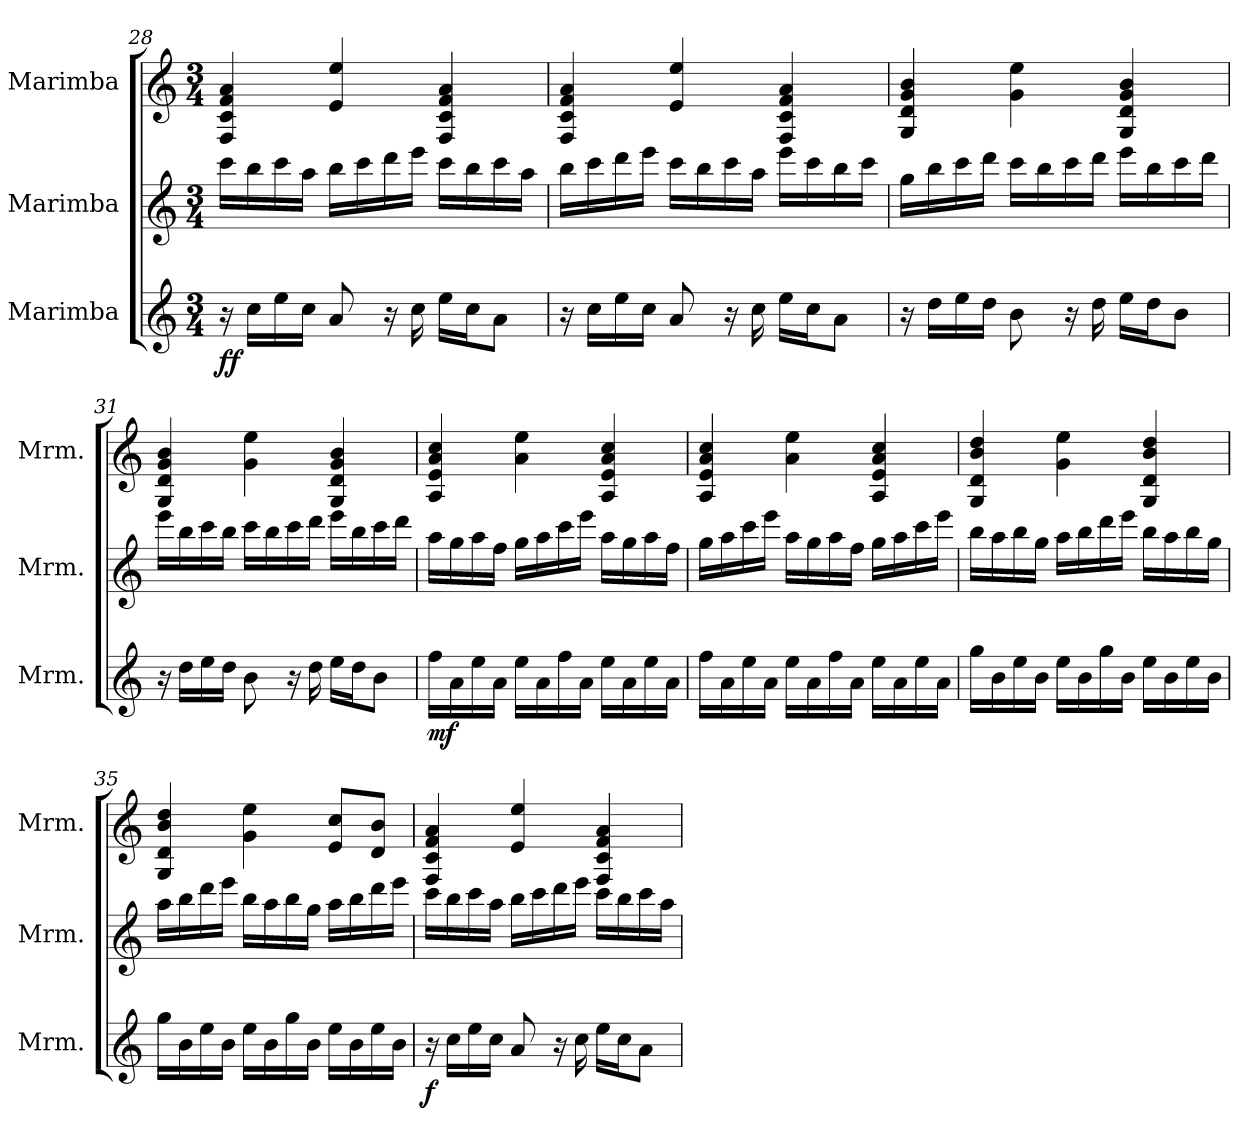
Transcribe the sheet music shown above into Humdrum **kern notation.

**kern	**dynam	**kern	**kern
*part3	*part3	*part2	*part1
*staff3	*staff3	*staff2	*staff1
*I"Marimba	*	*I"Marimba	*I"Marimba
*I'Mrm.	*	*I'Mrm.	*I'Mrm.
!!LO:LB:g=z
*clefG2	*	*clefG2	*clefG2
*k[]	*	*k[]	*k[]
*M3/4	*	*M3/4	*M3/4
=28	=28	=28	=28
!	!LO:DY:b	!	!
!	!LO:DY:n=1:b	!	!
16r	f f	16ccc\LL	4F/ 4c/ 4f/ 4a/
16cc\LL	.	16bb\	.
16ee\	.	16ccc\	.
16cc\JJ	.	16aa\JJ	.
8a/	.	16bb\LL	4e/ 4ee/
.	.	16ccc\	.
16r	.	16ddd\	.
16cc\	.	16eee\JJ	.
16ee\LL	.	16ccc\LL	4F/ 4c/ 4f/ 4a/
16cc\J	.	16bb\	.
8a\J	.	16ccc\	.
.	.	16aa\JJ	.
!!LO:PB:g=z
=29	=29	=29	=29
16r	.	16bb\LL	4F/ 4c/ 4f/ 4a/
16cc\LL	.	16ccc\	.
16ee\	.	16ddd\	.
16cc\JJ	.	16eee\JJ	.
8a/	.	16ccc\LL	4e/ 4ee/
.	.	16bb\	.
16r	.	16ccc\	.
16cc\	.	16aa\JJ	.
16ee\LL	.	16eee\LL	4F/ 4c/ 4f/ 4a/
16cc\J	.	16ccc\	.
8a\J	.	16bb\	.
.	.	16ccc\JJ	.
!!LO:LB:g=z
=30	=30	=30	=30
16r	.	16gg\LL	4G/ 4d/ 4g/ 4b/
16dd\LL	.	16bb\	.
16ee\	.	16ccc\	.
16dd\JJ	.	16ddd\JJ	.
8b\	.	16ccc\LL	4g\ 4ee\
.	.	16bb\	.
16r	.	16ccc\	.
16dd\	.	16ddd\JJ	.
16ee\LL	.	16eee\LL	4G/ 4d/ 4g/ 4b/
16dd\J	.	16bb\	.
8b\J	.	16ccc\	.
.	.	16ddd\JJ	.
!!LO:PB:g=z
=31	=31	=31	=31
16r	.	16eee\LL	4G/ 4d/ 4g/ 4b/
16dd\LL	.	16bb\	.
16ee\	.	16ccc\	.
16dd\JJ	.	16bb\JJ	.
8b\	.	16ccc\LL	4g\ 4ee\
.	.	16bb\	.
16r	.	16ccc\	.
16dd\	.	16ddd\JJ	.
16ee\LL	.	16eee\LL	4G/ 4d/ 4g/ 4b/
16dd\J	.	16bb\	.
8b\J	.	16ccc\	.
.	.	16ddd\JJ	.
!!LO:LB:g=z
=32	=32	=32	=32
!	!LO:DY:b	!	!
16ff\LL	mf	16aa\LL	4A/ 4e/ 4a/ 4cc/
16a\	.	16gg\	.
16ee\	.	16aa\	.
16a\JJ	.	16ff\JJ	.
16ee\LL	.	16gg\LL	4a\ 4ee\
16a\	.	16aa\	.
16ff\	.	16ccc\	.
16a\JJ	.	16eee\JJ	.
16ee\LL	.	16aa\LL	4A/ 4e/ 4a/ 4cc/
16a\	.	16gg\	.
16ee\	.	16aa\	.
16a\JJ	.	16ff\JJ	.
=33	=33	=33	=33
16ff\LL	.	16gg\LL	4A/ 4e/ 4a/ 4cc/
16a\	.	16aa\	.
16ee\	.	16ccc\	.
16a\JJ	.	16eee\JJ	.
16ee\LL	.	16aa\LL	4a\ 4ee\
16a\	.	16gg\	.
16ff\	.	16aa\	.
16a\JJ	.	16ff\JJ	.
16ee\LL	.	16gg\LL	4A/ 4e/ 4a/ 4cc/
16a\	.	16aa\	.
16ee\	.	16ccc\	.
16a\JJ	.	16eee\JJ	.
!!LO:PB:g=z
=34	=34	=34	=34
16gg\LL	.	16bb\LL	4G/ 4d/ 4b/ 4dd/
16b\	.	16aa\	.
16ee\	.	16bb\	.
16b\JJ	.	16gg\JJ	.
16ee\LL	.	16aa\LL	4g\ 4ee\
16b\	.	16bb\	.
16gg\	.	16ddd\	.
16b\JJ	.	16eee\JJ	.
16ee\LL	.	16bb\LL	4G/ 4d/ 4b/ 4dd/
16b\	.	16aa\	.
16ee\	.	16bb\	.
16b\JJ	.	16gg\JJ	.
!!LO:LB:g=z
=35	=35	=35	=35
16gg\LL	.	16aa\LL	4G/ 4d/ 4b/ 4dd/
16b\	.	16bb\	.
16ee\	.	16ddd\	.
16b\JJ	.	16eee\JJ	.
16ee\LL	.	16bb\LL	4g\ 4ee\
16b\	.	16aa\	.
16gg\	.	16bb\	.
16b\JJ	.	16gg\JJ	.
16ee\LL	.	16aa\LL	8e/ 8cc/L
16b\	.	16bb\	.
16ee\	.	16ddd\	8d/ 8b/J
16b\JJ	.	16eee\JJ	.
!!LO:PB:g=z
=36	=36	=36	=36
!	!LO:DY:b	!	!
16r	f	16ccc\LL	4F/ 4c/ 4f/ 4a/
16cc\LL	.	16bb\	.
16ee\	.	16ccc\	.
16cc\JJ	.	16aa\JJ	.
8a/	.	16bb\LL	4e/ 4ee/
.	.	16ccc\	.
16r	.	16ddd\	.
16cc\	.	16eee\JJ	.
16ee\LL	.	16ccc\LL	4F/ 4c/ 4f/ 4a/
16cc\J	.	16bb\	.
8a\J	.	16ccc\	.
.	.	16aa\JJ	.
=	=	=	=
*-	*-	*-	*-
